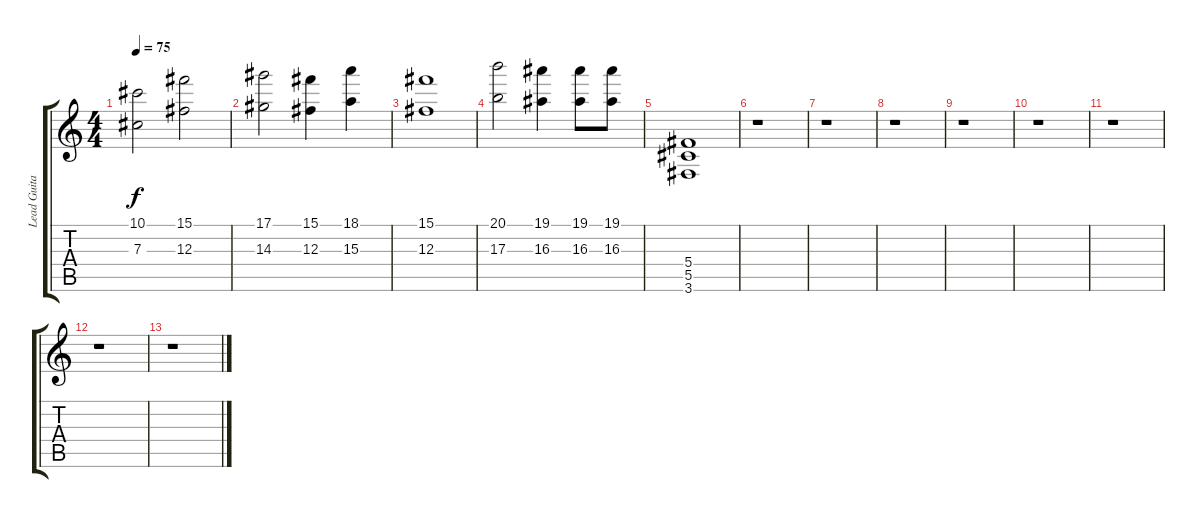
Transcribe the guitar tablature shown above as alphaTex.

\track ("Lead Guitar (Rivers Cuomo)" "Lead Guita") {instrument distortionguitar}
\staff {score tabs}
\tuning (Eb4 Bb3 Gb3 Db3 Ab2 Eb2) {hide}
\ts (4 4)
\tempo 75
\clef g2
\ks c
(10.1 7.3).2{dy f} (15.1 12.3).2 |
(17.1 14.3).2 (15.1 12.3).4 (18.1 15.3).4 |
(15.1 12.3).1 |
(20.1 17.3).2 (19.1 16.3).4 (19.1 16.3).8 (19.1 16.3).8 |
(5.4 5.5 3.6).1 |
r.1 |
r.1 |
r.1 |
r.1 |
r.1 |
r.1 |
r.1 |
r.1
